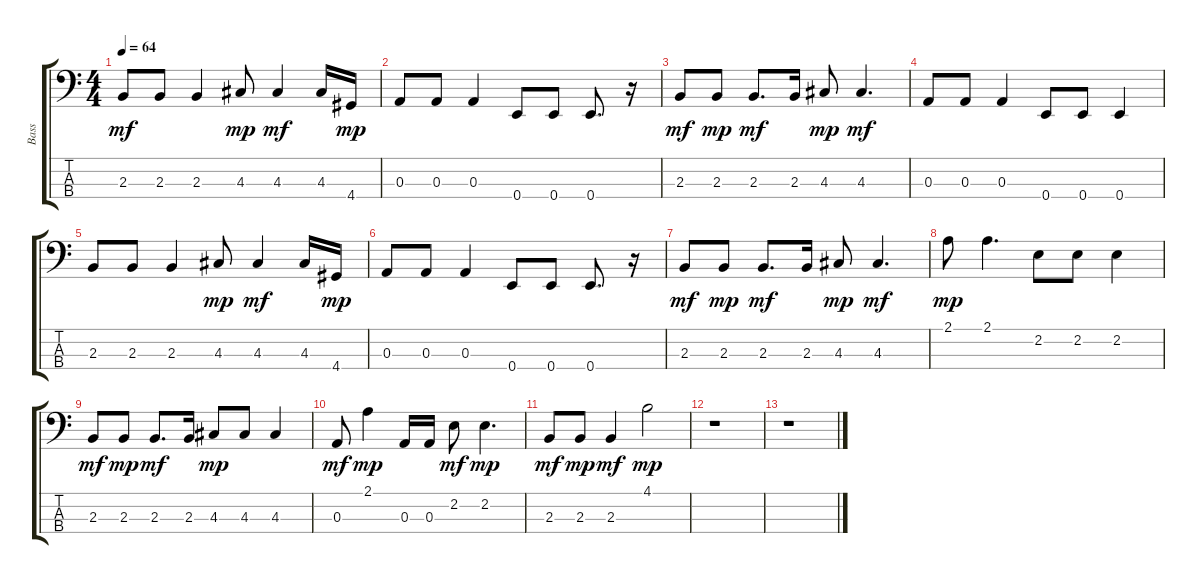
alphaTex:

\track ("Bass" "Bass") {instrument electricbassfinger}
\staff {score tabs}
\tuning (G2 D2 A1 E1) {hide}
\ts (4 4)
\tempo 64
\clef f4
\ks c
2.3.8{dy mf} 2.3.8 2.3.4 4.3.8{dy mp} 4.3.4{dy mf} 4.3.16 4.4.16{dy mp} |
0.3.8 0.3.8 0.3.4 0.4.8 0.4.8 0.4.8{d} r.16 |
2.3.8{dy mf} 2.3.8{dy mp} 2.3.8{d dy mf} 2.3.16 4.3.8{dy mp} 4.3.4{d dy mf} |
0.3.8 0.3.8 0.3.4 0.4.8 0.4.8 0.4.4 |
2.3.8 2.3.8 2.3.4 4.3.8{dy mp} 4.3.4{dy mf} 4.3.16 4.4.16{dy mp} |
0.3.8 0.3.8 0.3.4 0.4.8 0.4.8 0.4.8{d} r.16 |
2.3.8{dy mf} 2.3.8{dy mp} 2.3.8{d dy mf} 2.3.16 4.3.8{dy mp} 4.3.4{d dy mf} |
2.1.8{dy mp} 2.1.4{d} 2.2.8 2.2.8 2.2.4 |
2.3.8{dy mf} 2.3.8{dy mp} 2.3.8{d dy mf} 2.3.16 4.3.8{dy mp} 4.3.8 4.3.4 |
0.3.8{dy mf} 2.1.4{dy mp} 0.3.16 0.3.16 2.2.8{dy mf} 2.2.4{d dy mp} |
2.3.8{dy mf} 2.3.8{dy mp} 2.3.4{dy mf} 4.1.2{dy mp} |
r.1 |
r.1
